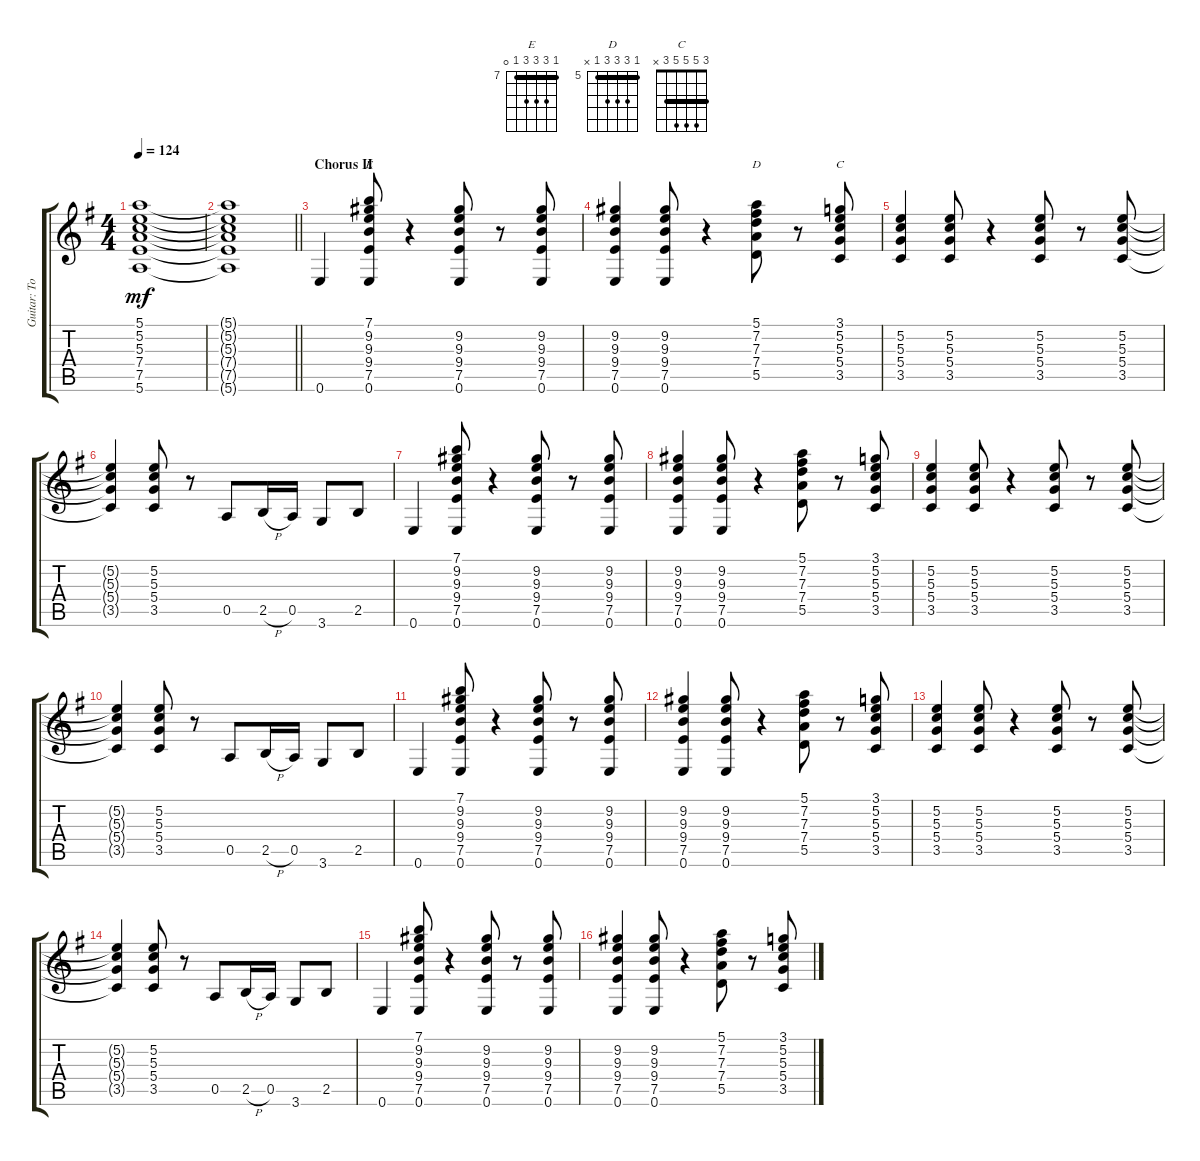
\track ("Guitar: Tony" "Guitar: To") {instrument distortionguitar}
\staff {score tabs}
\tuning (E4 B3 G3 D3 A2 E2) {hide}
\chord ("E" 7 9 9 9 7 0) {firstfret 7 barre 7}
\chord ("D" 5 7 7 7 5 x) {firstfret 5 barre 5}
\chord ("C" 3 5 5 5 3 x) {barre 3}
\ts (4 4)
\tempo 124
\clef g2
\ks g
(5.1{t} 5.2{t} 5.3{t} 7.4{t} 7.5{t} 5.6{t}).1{dy mf} |
\barLineRight lightlight
(5.1{t} 5.2{t} 5.3{t} 7.4{t} 7.5{t} 5.6{t}).1 |
\section ("" "Chorus II")
0.6.4 (7.1 9.2 9.3 9.4 7.5 0.6).8{ch "E"} r.4 (9.2 9.3 9.4 7.5 0.6).8 r.8 (9.2 9.3 9.4 7.5 0.6).8 |
(9.2 9.3 9.4 7.5 0.6).4 (9.2 9.3 9.4 7.5 0.6).8 r.4 (5.1 7.2 7.3 7.4 5.5).8{ch "D"} r.8 (3.1 5.2 5.3 5.4 3.5).8{ch "C"} |
(5.2 5.3 5.4 3.5).4 (5.2 5.3 5.4 3.5).8 r.4 (5.2 5.3 5.4 3.5).8 r.8 (5.2 5.3 5.4 3.5).8 |
(5.2{t} 5.3{t} 5.4{t} 3.5{t}).4 (5.2 5.3 5.4 3.5).8 r.8 0.5.8 2.5{h}.16 0.5.16 3.6.8 2.5.8 |
0.6.4 (7.1 9.2 9.3 9.4 7.5 0.6).8 r.4 (9.2 9.3 9.4 7.5 0.6).8 r.8 (9.2 9.3 9.4 7.5 0.6).8 |
(9.2 9.3 9.4 7.5 0.6).4 (9.2 9.3 9.4 7.5 0.6).8 r.4 (5.1 7.2 7.3 7.4 5.5).8 r.8 (3.1 5.2 5.3 5.4 3.5).8 |
(5.2 5.3 5.4 3.5).4 (5.2 5.3 5.4 3.5).8 r.4 (5.2 5.3 5.4 3.5).8 r.8 (5.2 5.3 5.4 3.5).8 |
(5.2{t} 5.3{t} 5.4{t} 3.5{t}).4 (5.2 5.3 5.4 3.5).8 r.8 0.5.8 2.5{h}.16 0.5.16 3.6.8 2.5.8 |
0.6.4 (7.1 9.2 9.3 9.4 7.5 0.6).8 r.4 (9.2 9.3 9.4 7.5 0.6).8 r.8 (9.2 9.3 9.4 7.5 0.6).8 |
(9.2 9.3 9.4 7.5 0.6).4 (9.2 9.3 9.4 7.5 0.6).8 r.4 (5.1 7.2 7.3 7.4 5.5).8 r.8 (3.1 5.2 5.3 5.4 3.5).8 |
(5.2 5.3 5.4 3.5).4 (5.2 5.3 5.4 3.5).8 r.4 (5.2 5.3 5.4 3.5).8 r.8 (5.2 5.3 5.4 3.5).8 |
(5.2{t} 5.3{t} 5.4{t} 3.5{t}).4 (5.2 5.3 5.4 3.5).8 r.8 0.5.8 2.5{h}.16 0.5.16 3.6.8 2.5.8 |
0.6.4 (7.1 9.2 9.3 9.4 7.5 0.6).8 r.4 (9.2 9.3 9.4 7.5 0.6).8 r.8 (9.2 9.3 9.4 7.5 0.6).8 |
(9.2 9.3 9.4 7.5 0.6).4 (9.2 9.3 9.4 7.5 0.6).8 r.4 (5.1 7.2 7.3 7.4 5.5).8 r.8 (3.1 5.2 5.3 5.4 3.5).8
